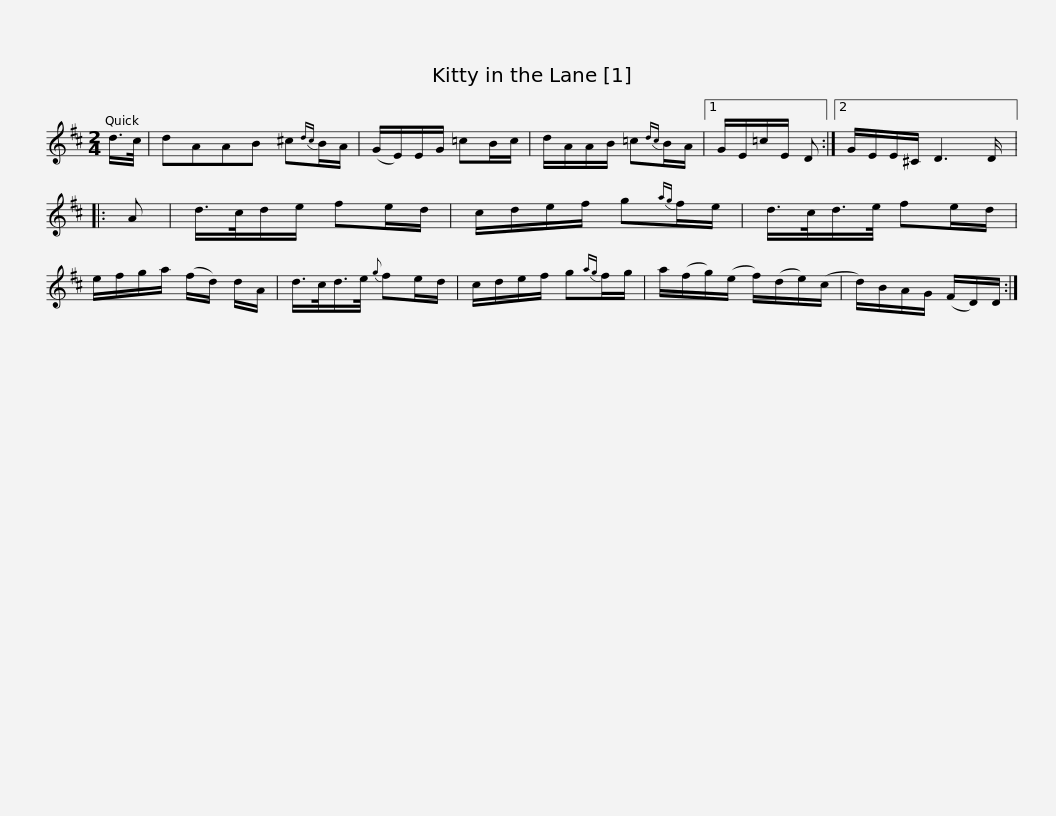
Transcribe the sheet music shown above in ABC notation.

X:1
L:1/8
M:2/4
I:linebreak $
K:D
V:1 treble
V:1
 d/>c/ | dAAB ^c{dc}B/A/ | (G/E/)E/G/ =cB/c/ | d/A/A/B/ =c{dc}B/A/ |1 G/E/=c/E/ D :|2 %5
 G/E/E/^C/ D3 D/ |: A |$ d/>c/d/e/ fe/d/ | c/d/e/f/ g{ag}f/e/ | d/>c/d/>e/ fe/d/ | %10
 e/f/g/a/ (f/d/) d/A/ | d/>c/d/>e/{g} fe/d/ | c/d/e/f/ g{ag}f/g/ |$ a/(f/g/)(e/ f/)(d/e/)(c/ | d/)B/A/G/ (F/D/)D/ :| %15
